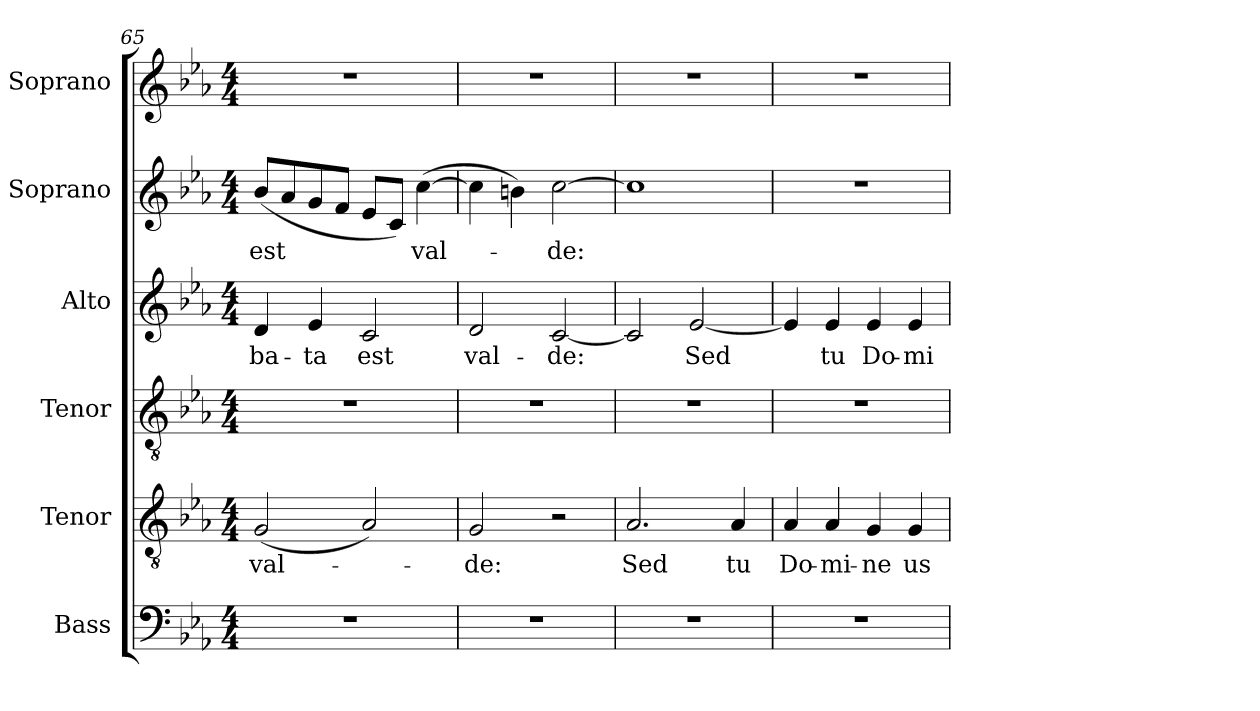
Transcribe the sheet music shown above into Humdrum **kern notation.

**kern	**kern	**text	**kern	**kern	**text	**kern	**text	**kern
*part6	*part5	*part5	*part4	*part3	*part3	*part2	*part2	*part1
*staff6	*staff5	*staff5	*staff4	*staff3	*staff3	*staff2	*staff2	*staff1
*I"Bass	*I"Tenor	*	*I"Tenor	*I"Alto	*	*I"Soprano	*	*I"Soprano
*I'B	*I'T	*	*I'T	*I'A	*	*I'S	*	*I'S
*clefF4	*clefGv2	*	*clefGv2	*clefG2	*	*clefG2	*	*clefG2
*	*ITrd7c12	*	*ITrd7c12	*	*	*	*	*
*k[b-e-a-]	*k[b-e-a-]	*	*k[b-e-a-]	*k[b-e-a-]	*	*k[b-e-a-]	*	*k[b-e-a-]
*E-:	*E-:	*	*E-:	*E-:	*	*E-:	*	*E-:
*M4/4	*M4/4	*	*M4/4	*M4/4	*	*M4/4	*	*M4/4
=65	=65	=65	=65	=65	=65	=65	=65	=65
!	!	!LO:LY:b:color=#000000	!	!	!	!	!	!
!	!	!	!	!	!LO:LY:b:color=#000000	!	!	!
!	!	!	!	!	!	!	!LO:LY:b:color=#000000	!
1r	(2GGi/	val-	1r	4di/	-ba-	(8b-i/L	est	1r
.	.	.	.	.	.	8a-i/	.	.
!	!	!	!	!	!LO:LY:b:color=#000000	!	!	!
.	.	.	.	4e-i/	-ta	8gi/	.	.
.	.	.	.	.	.	8fi/J	.	.
!	!	!	!	!	!LO:LY:b:color=#000000	!	!	!
.	2AA-i/)	.	.	2ci/	est	8e-i/L	.	.
.	.	.	.	.	.	8ci/J)	.	.
!	!	!	!	!	!	!	!LO:LY:b:color=#000000	!
.	.	.	.	.	.	([4cci\	val-	.
=66	=66	=66	=66	=66	=66	=66	=66	=66
!	!	!LO:LY:b:color=#000000	!	!	!	!	!	!
!	!	!	!	!	!LO:LY:b:color=#000000	!	!	!
1r	2GGi/	-de:	1r	2di/	val-	4cci\]	.	1r
.	.	.	.	.	.	4bni\)	.	.
!	!	!	!	!	!LO:LY:b:color=#000000	!	!	!
!	!	!	!	!	!	!	!LO:LY:b:color=#000000	!
.	2r	.	.	[2ci/	-de:	[2cci\	-de:	.
=67	=67	=67	=67	=67	=67	=67	=67	=67
!	!	!LO:LY:b:color=#000000	!	!	!	!	!	!
1r	2.AA-i/	Sed	1r	2ci/]	.	1cci]	.	1r
!	!	!	!	!	!LO:LY:b:color=#000000	!	!	!
.	.	.	.	[2e-i/	Sed	.	.	.
!	!	!LO:LY:b:color=#000000	!	!	!	!	!	!
.	4AA-i/	tu	.	.	.	.	.	.
=68	=68	=68	=68	=68	=68	=68	=68	=68
!	!	!LO:LY:b:color=#000000	!	!	!	!	!	!
1r	4AA-i/	Do-	1r	4e-i/]	.	1r	.	1r
!	!	!LO:LY:b:color=#000000	!	!	!	!	!	!
!	!	!	!	!	!LO:LY:b:color=#000000	!	!	!
.	4AA-i/	-mi-	.	4e-i/	tu	.	.	.
!	!	!LO:LY:b:color=#000000	!	!	!	!	!	!
!	!	!	!	!	!LO:LY:b:color=#000000	!	!	!
.	4GGi/	-ne	.	4e-i/	Do-	.	.	.
!	!	!LO:LY:b:color=#000000	!	!	!	!	!	!
!	!	!	!	!	!LO:LY:b:color=#000000	!	!	!
.	4GGi/	us-	.	4e-i/	-mi-	.	.	.
=	=	=	=	=	=	=	=	=
*-	*-	*-	*-	*-	*-	*-	*-	*-
